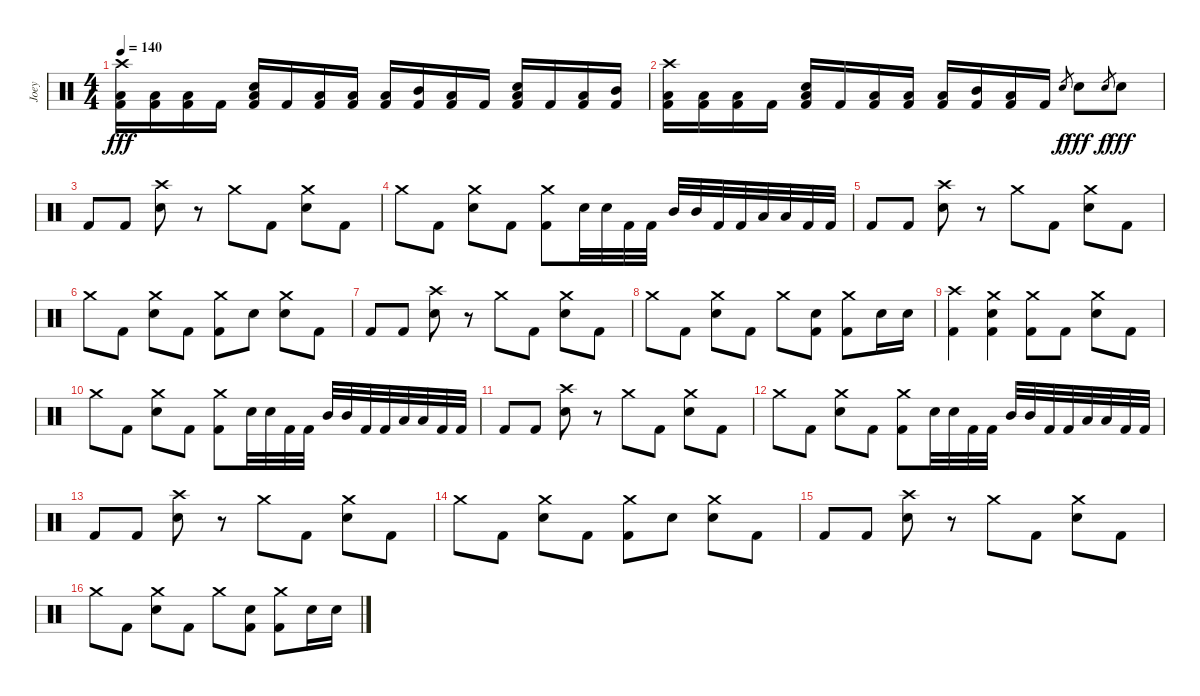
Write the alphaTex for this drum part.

\track ("Joey" "Joey") {instrument percussion}
\staff {score}
\articulation defaults
\ts (4 4)
\tempo 140
\clef neutral
\ks c
("Crash high (hit)" "Low Floor Tom (hit)" "Kick (hit) 2").16{dy fff} ("Low Tom (hit)" "Kick (hit) 2").16 ("Low Floor Tom (hit)" "Kick (hit) 2").16 "Kick (hit) 2".16 ("Electric Snare (hit)" "Low Floor Tom (hit)" "Kick (hit) 2").16 "Kick (hit) 2".16 ("Low Floor Tom (hit)" "Kick (hit) 2").16 ("Low Tom (hit)" "Kick (hit) 2").16 ("Low Floor Tom (hit)" "Kick (hit) 2").16 ("Mid Tom (hit)" "Kick (hit) 2").16 ("Low Floor Tom (hit)" "Kick (hit) 2").16 "Kick (hit) 2".16 ("Electric Snare (hit)" "Low Floor Tom (hit)" "Kick (hit) 2").16 "Kick (hit) 2".16 ("Low Floor Tom (hit)" "Kick (hit) 2").16 ("Mid Tom (hit)" "Kick (hit) 2").16 |
("Crash high (hit)" "Low Floor Tom (hit)" "Kick (hit) 2").16 ("Low Tom (hit)" "Kick (hit) 2").16 ("Low Floor Tom (hit)" "Kick (hit) 2").16 "Kick (hit) 2".16 ("Electric Snare (hit)" "Low Floor Tom (hit)" "Kick (hit) 2").16 "Kick (hit) 2".16 ("Low Floor Tom (hit)" "Kick (hit) 2").16 ("Low Tom (hit)" "Kick (hit) 2").16 ("Low Floor Tom (hit)" "Kick (hit) 2").16 ("Mid Tom (hit)" "Kick (hit) 2").16 ("Low Floor Tom (hit)" "Kick (hit) 2").16 "Kick (hit) 2".16 "Electric Snare (hit)".8{gr dy f} "Electric Snare (hit)".8{dy fff} "Electric Snare (hit)".8{gr dy f} "Electric Snare (hit)".8{dy fff} |
"Kick (hit) 2".8 "Kick (hit) 2".8 ("Crash high (hit)" "Electric Snare (hit)").8 r.8 "Crash medium (hit)".8 "Kick (hit) 2".8 ("Crash medium (hit)" "Electric Snare (hit)").8 "Kick (hit) 2".8 |
"Crash medium (hit)".8 "Kick (hit) 2".8 ("Crash medium (hit)" "Electric Snare (hit)").8 "Kick (hit) 2".8 ("Crash medium (hit)" "Kick (hit) 2").8 "Electric Snare (hit)".32 "Electric Snare (hit)".32 "Kick (hit) 2".32 "Kick (hit) 2".32 "Mid Tom (hit)".32 "Mid Tom (hit)".32 "Kick (hit) 2".32 "Kick (hit) 2".32 "Low Tom (hit)".32 "Low Tom (hit)".32 "Kick (hit) 2".32 "Kick (hit) 2".32 |
"Kick (hit) 2".8 "Kick (hit) 2".8 ("Crash high (hit)" "Electric Snare (hit)").8 r.8 "Crash medium (hit)".8 "Kick (hit) 2".8 ("Crash medium (hit)" "Electric Snare (hit)").8 "Kick (hit) 2".8 |
"Crash medium (hit)".8 "Kick (hit) 2".8 ("Crash medium (hit)" "Electric Snare (hit)").8 "Kick (hit) 2".8 ("Crash medium (hit)" "Kick (hit) 2").8 "Electric Snare (hit)".8 ("Crash medium (hit)" "Electric Snare (hit)").8 "Kick (hit) 2".8 |
"Kick (hit) 2".8 "Kick (hit) 2".8 ("Crash high (hit)" "Electric Snare (hit)").8 r.8 "Crash medium (hit)".8 "Kick (hit) 2".8 ("Crash medium (hit)" "Electric Snare (hit)").8 "Kick (hit) 2".8 |
"Crash medium (hit)".8 "Kick (hit) 2".8 ("Crash medium (hit)" "Electric Snare (hit)").8 "Kick (hit) 2".8 "Crash medium (hit)".8 ("Electric Snare (hit)" "Kick (hit) 2").8 ("Crash medium (hit)" "Kick (hit) 2").8 "Electric Snare (hit)".16 "Electric Snare (hit)".16 |
("Crash high (hit)" "Kick (hit) 2").4 ("Crash medium (hit)" "Electric Snare (hit)" "Kick (hit) 2").4 ("Crash medium (hit)" "Kick (hit) 2").8 "Kick (hit) 2".8 ("Crash medium (hit)" "Electric Snare (hit)").8 "Kick (hit) 2".8 |
"Crash medium (hit)".8 "Kick (hit) 2".8 ("Crash medium (hit)" "Electric Snare (hit)").8 "Kick (hit) 2".8 ("Crash medium (hit)" "Kick (hit) 2").8 "Electric Snare (hit)".32 "Electric Snare (hit)".32 "Kick (hit) 2".32 "Kick (hit) 2".32 "Mid Tom (hit)".32 "Mid Tom (hit)".32 "Kick (hit) 2".32 "Kick (hit) 2".32 "Low Tom (hit)".32 "Low Tom (hit)".32 "Kick (hit) 2".32 "Kick (hit) 2".32 |
"Kick (hit) 2".8 "Kick (hit) 2".8 ("Crash high (hit)" "Electric Snare (hit)").8 r.8 "Crash medium (hit)".8 "Kick (hit) 2".8 ("Crash medium (hit)" "Electric Snare (hit)").8 "Kick (hit) 2".8 |
"Crash medium (hit)".8 "Kick (hit) 2".8 ("Crash medium (hit)" "Electric Snare (hit)").8 "Kick (hit) 2".8 ("Crash medium (hit)" "Kick (hit) 2").8 "Electric Snare (hit)".32 "Electric Snare (hit)".32 "Kick (hit) 2".32 "Kick (hit) 2".32 "Mid Tom (hit)".32 "Mid Tom (hit)".32 "Kick (hit) 2".32 "Kick (hit) 2".32 "Low Tom (hit)".32 "Low Tom (hit)".32 "Kick (hit) 2".32 "Kick (hit) 2".32 |
"Kick (hit) 2".8 "Kick (hit) 2".8 ("Crash high (hit)" "Electric Snare (hit)").8 r.8 "Crash medium (hit)".8 "Kick (hit) 2".8 ("Crash medium (hit)" "Electric Snare (hit)").8 "Kick (hit) 2".8 |
"Crash medium (hit)".8 "Kick (hit) 2".8 ("Crash medium (hit)" "Electric Snare (hit)").8 "Kick (hit) 2".8 ("Crash medium (hit)" "Kick (hit) 2").8 "Electric Snare (hit)".8 ("Crash medium (hit)" "Electric Snare (hit)").8 "Kick (hit) 2".8 |
"Kick (hit) 2".8 "Kick (hit) 2".8 ("Crash high (hit)" "Electric Snare (hit)").8 r.8 "Crash medium (hit)".8 "Kick (hit) 2".8 ("Crash medium (hit)" "Electric Snare (hit)").8 "Kick (hit) 2".8 |
"Crash medium (hit)".8 "Kick (hit) 2".8 ("Crash medium (hit)" "Electric Snare (hit)").8 "Kick (hit) 2".8 "Crash medium (hit)".8 ("Electric Snare (hit)" "Kick (hit) 2").8 ("Crash medium (hit)" "Kick (hit) 2").8 "Electric Snare (hit)".16 "Electric Snare (hit)".16
